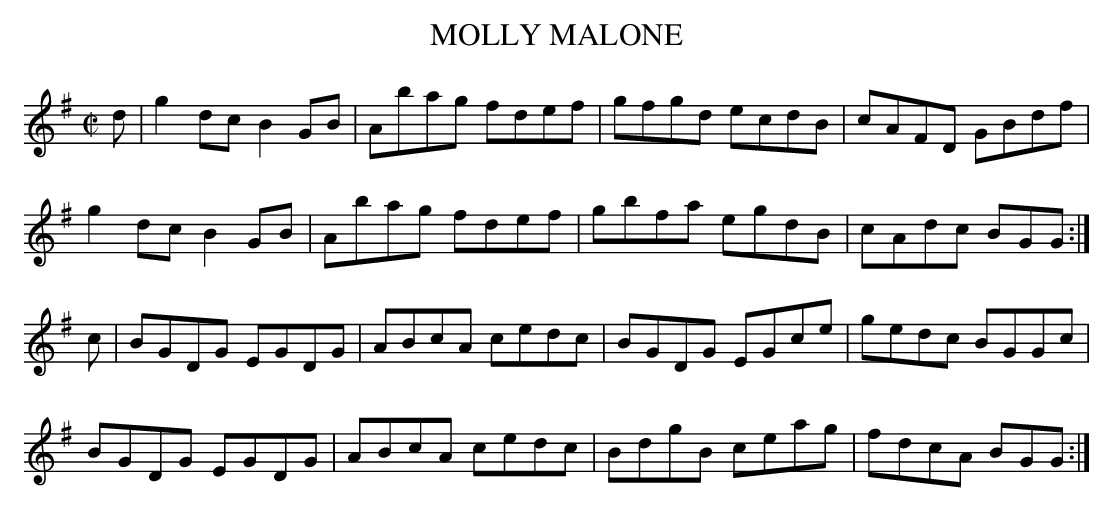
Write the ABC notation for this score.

X:1
T:MOLLY MALONE
L:1/8
M:C|
K:G
d|g2dc B2GB|Abag fdef|gfgd ecdB|cAFD GBdf|
g2dc B2GB|Abag fdef|gbfa egdB|cAdc BGG :|
c|BGDG EGDG|ABcA cedc|BGDG EGce|gedc BGGc|
BGDG EGDG|ABcA cedc|BdgB ceag|fdcA BGG :|
